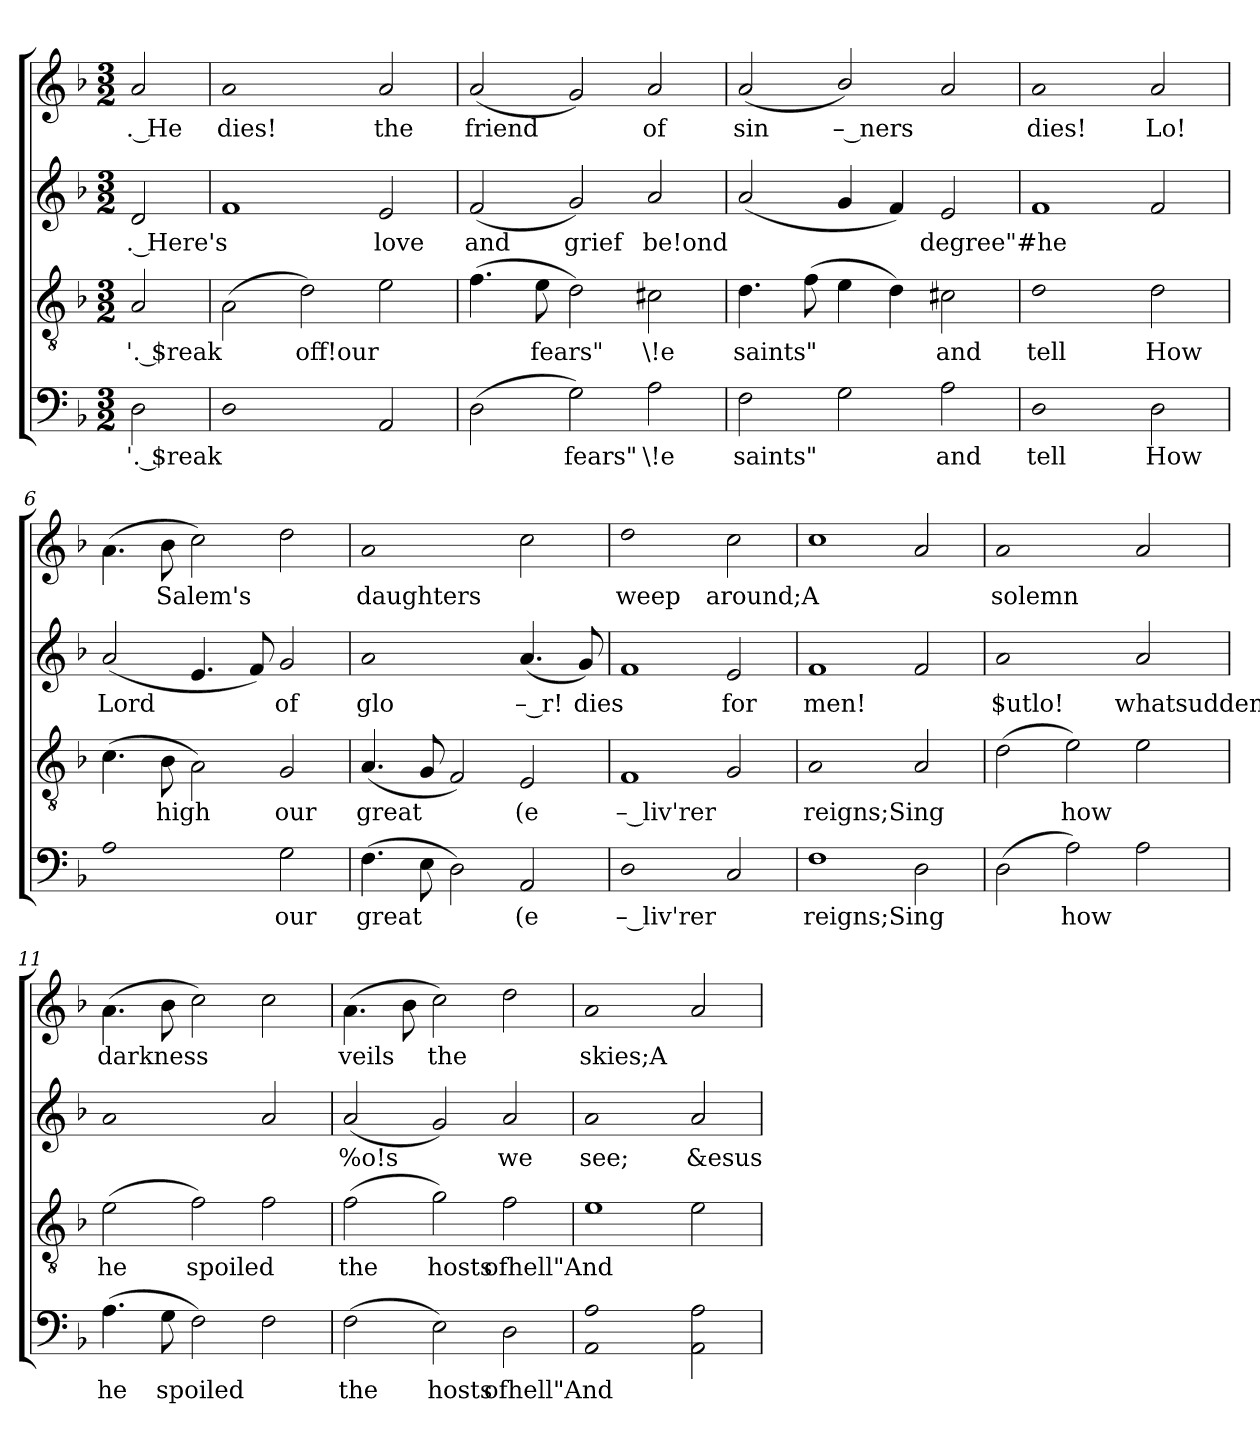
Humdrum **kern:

**kern	**text	**kern	**text	**kern	**text	**kern	**text
*part4	*part4	*part3	*part3	*part2	*part2	*part1	*part1
*staff4	*staff4	*staff3	*staff3	*staff2	*staff2	*staff1	*staff1
*clefF4	*	*clefGv2	*	*clefG2	*	*clefG2	*
*k[b-]	*	*k[b-]	*	*k[b-]	*	*k[b-]	*
*F:	*	*F:	*	*F:	*	*F:	*
*M3/2	*	*M3/2	*	*M3/2	*	*M3/2	*
=1	=1	=1	=1	=1	=1	=1	=1
!LO:N:head=open	!LO:LY:a:rj	!LO:N:head=open	!LO:LY:b:rj	!LO:N:head=open	!LO:LY:b:rj	!LO:N:head=open	!LO:LY:b:rj
2D\	'. $reak	2A/	'. $reak	2d/	. Here's	2a/	. He
=2	=2	=2	=2	=2	=2	=2	=2
!LO:N:head=open	!	!LO:N:head=open	!	!	!	!LO:N:head=open	!LO:LY:b
1D	.	(>2A\	.	1f	.	1a	dies!
!	!	!LO:N:head=open	!LO:LY:b	!	!	!	!
.	.	2d\)	off!our	.	.	.	.
!LO:N:head=open	!	!LO:N:head=open	!	!LO:N:head=open	!LO:LY:b:rj	!LO:N:head=open	!LO:LY:b
2AA/	.	2e\	.	2e/	love	2a/	the
=3	=3	=3	=3	=3	=3	=3	=3
!LO:N:head=open	!	!LO:N:head=solid	!	!	!LO:LY:b	!LO:N:head=open	!LO:LY:b
(>2D\	.	(>4.f\	.	(<2f/	and	(<2a/	friend
!	!	!LO:N:head=solid	!LO:LY:b	!	!	!	!
.	.	8e\	fears"	.	.	.	.
!	!LO:LY:a	!LO:N:head=open	!	!	!LO:LY:b	!	!
2G\)	fears"	2d\)	.	2g/)	grief	2g/)	.
!LO:N:head=open	!LO:LY:a	!	!LO:LY:b	!LO:N:head=open	!LO:LY:b	!LO:N:head=open	!LO:LY:b
2A\	\!e	2c#X\	\!e	2a/	be!ond	2a/	of
=4	=4	=4	=4	=4	=4	=4	=4
!	!LO:LY:a	!LO:N:head=solid	!LO:LY:b	!LO:N:head=open	!	!LO:N:head=open	!LO:LY:b
2F\	saints"	4.d\	saints"	(<2a/	.	(<2a/	sin
!	!	!LO:N:head=solid	!	!	!	!	!
.	.	(<8f\	.	.	.	.	.
!	!	!LO:N:head=solid	!	!	!	!	!LO:LY:b:rj
2G\	.	4e\	.	4g/	.	2b-/)	– ners
!	!	!LO:N:head=solid	!	!LO:N:head=solid	!	!	!
.	.	4d\)	.	4f/)	.	.	.
!LO:N:head=open	!LO:LY:a	!	!LO:LY:b	!LO:N:head=open	!LO:LY:b	!LO:N:head=open	!
2A\	and	2c#X\	and	2e/	degree"#he	2a</	.
=5	=5	=5	=5	=5	=5	=5	=5
!LO:N:head=open	!LO:LY:a	!LO:N:head=open	!LO:LY:b	!	!	!LO:N:head=open	!LO:LY:b
1D	tell	1d	tell	1f	.	1a	dies!
!LO:N:head=open	!LO:LY:a	!LO:N:head=open	!LO:LY:b	!	!	!LO:N:head=open	!LO:LY:b
2D\	How	2d\	How	2f/	.	2a/	Lo!
=6	=6	=6	=6	=6	=6	=6	=6
!LO:N:head=open	!	!	!	!LO:N:head=open	!LO:LY:b	!LO:N:head=solid	!
1A	.	(>4.c\	.	(<2a/	Lord	(>4.a\	.
!	!	!LO:N:head=solid	!LO:LY:b	!	!	!LO:N:head=solid	!LO:LY:b
.	.	8B-\	high	.	.	8b-\	Salem's
!	!	!LO:N:head=open	!	!LO:N:head=solid	!	!	!
.	.	2A\)	.	4.e/	.	2cc\)	.
!	!	!	!	!LO:N:head=solid	!	!	!
.	.	.	.	8f/)	.	.	.
!	!LO:LY:a	!	!LO:LY:b	!	!LO:LY:b	!LO:N:head=open	!
2G\	our	2G/	our	2g/	of	2dd\	.
=7	=7	=7	=7	=7	=7	=7	=7
!LO:N:head=solid	!LO:LY:a	!LO:N:head=solid	!LO:LY:b	!LO:N:head=open	!LO:LY:b	!LO:N:head=open	!LO:LY:b
(>4.F\	great	(<4.A/	great	1a	glo	1a	daughters
!LO:N:head=solid	!	!	!	!	!	!	!
8E\	.	8G/	.	.	.	.	.
!LO:N:head=open	!	!	!	!	!	!	!
2D\)	.	2F/)	.	.	.	.	.
!LO:N:head=open	!LO:LY:a	!LO:N:head=open	!LO:LY:b	!LO:N:head=solid	!LO:LY:b:rj	!	!
2AA/	(e	2E/	(e	(<4.a/	– r!	2cc\	.
!	!	!	!	!	!LO:LY:b	!	!
.	.	.	.	8g/)	dies	.	.
=8	=8	=8	=8	=8	=8	=8	=8
!LO:N:head=open	!LO:LY:a:rj	!	!LO:LY:b:rj	!	!	!LO:N:head=open	!LO:LY:b:rj
1D	– liv'rer	1F	– liv'rer	1f	.	1dd	weep
!	!	!	!	!LO:N:head=open	!LO:LY:b:rj	!	!LO:LY:b
2C/	.	2G/	.	2e/	for	2cc\	around;A
=9	=9	=9	=9	=9	=9	=9	=9
!	!LO:LY:a	!LO:N:head=open	!LO:LY:b	!	!LO:LY:b	!	!
1F	reigns;Sing	1A	reigns;Sing	1f	men!	1cc	.
!LO:N:head=open	!	!LO:N:head=open	!	!	!	!LO:N:head=open	!
2D\	.	2A/	.	2f/	.	2a</	.
=10	=10	=10	=10	=10	=10	=10	=10
!LO:N:head=open	!	!LO:N:head=open	!	!LO:N:head=open	!LO:LY:b	!LO:N:head=open	!LO:LY:b
(>2D\	.	(>2d\	.	1a	$utlo!	1a	solemn
!LO:N:head=open	!LO:LY:a	!LO:N:head=open	!LO:LY:b	!	!	!	!
2A\)	how	2e\)	how	.	.	.	.
!LO:N:head=open	!	!LO:N:head=open	!	!LO:N:head=open	!LO:LY:b	!LO:N:head=open	!
2A\	.	2e\	.	2a/	whatsudden	2a/	.
=11	=11	=11	=11	=11	=11	=11	=11
!LO:N:head=solid	!LO:LY:a	!LO:N:head=open	!LO:LY:b	!LO:N:head=open	!	!LO:N:head=solid	!LO:LY:b
(>4.A\	he	(>2e\	he	1a	.	(>4.a\	darkness
!	!LO:LY:a	!	!	!	!	!LO:N:head=solid	!
8G\	spoiled	.	.	.	.	8b-\	.
!	!	!	!LO:LY:b	!	!	!	!
2F\)	.	2f\)	spoiled	.	.	2cc\)	.
!	!	!	!	!LO:N:head=open	!	!	!
2F\	.	2f\	.	2a/	.	2cc\	.
=12	=12	=12	=12	=12	=12	=12	=12
!	!LO:LY:a	!	!LO:LY:b	!LO:N:head=open	!LO:LY:b	!LO:N:head=solid	!LO:LY:b
(>2F\	the	(>2f\	the	(<2a/	%o!s	(>4.a\	veils
!	!	!	!	!	!	!LO:N:head=solid	!
.	.	.	.	.	.	8b-\	.
!LO:N:head=open	!LO:LY:a	!	!LO:LY:b	!	!	!	!LO:LY:b
2E\)	hosts	2g\)	hosts	2g/)	.	2cc\)	the
!LO:N:head=open	!LO:LY:a	!	!LO:LY:b	!LO:N:head=open	!LO:LY:b	!LO:N:head=open	!
2D\	ofhell"And	2f\	ofhell"And	2a/	we	2dd\	.
=13	=13	=13	=13	=13	=13	=13	=13
!LO:N:n=1:head=open	!	!	!	!	!	!	!
!LO:N:n=2:head=open	!	!	!	!LO:N:head=open	!LO:LY:b	!LO:N:head=open	!LO:LY:b
1AA 1A	.	1e	.	1a	see;	1a	skies;A
!LO:N:n=1:head=open	!	!	!	!	!	!	!
!LO:N:n=2:head=open	!	!LO:N:head=open	!	!LO:N:head=open	!LO:LY:b	!LO:N:head=open	!
2AA\ 2A\	.	2e\	.	2a/	&esus	2a/	.
=	=	=	=	=	=	=	=
*-	*-	*-	*-	*-	*-	*-	*-
